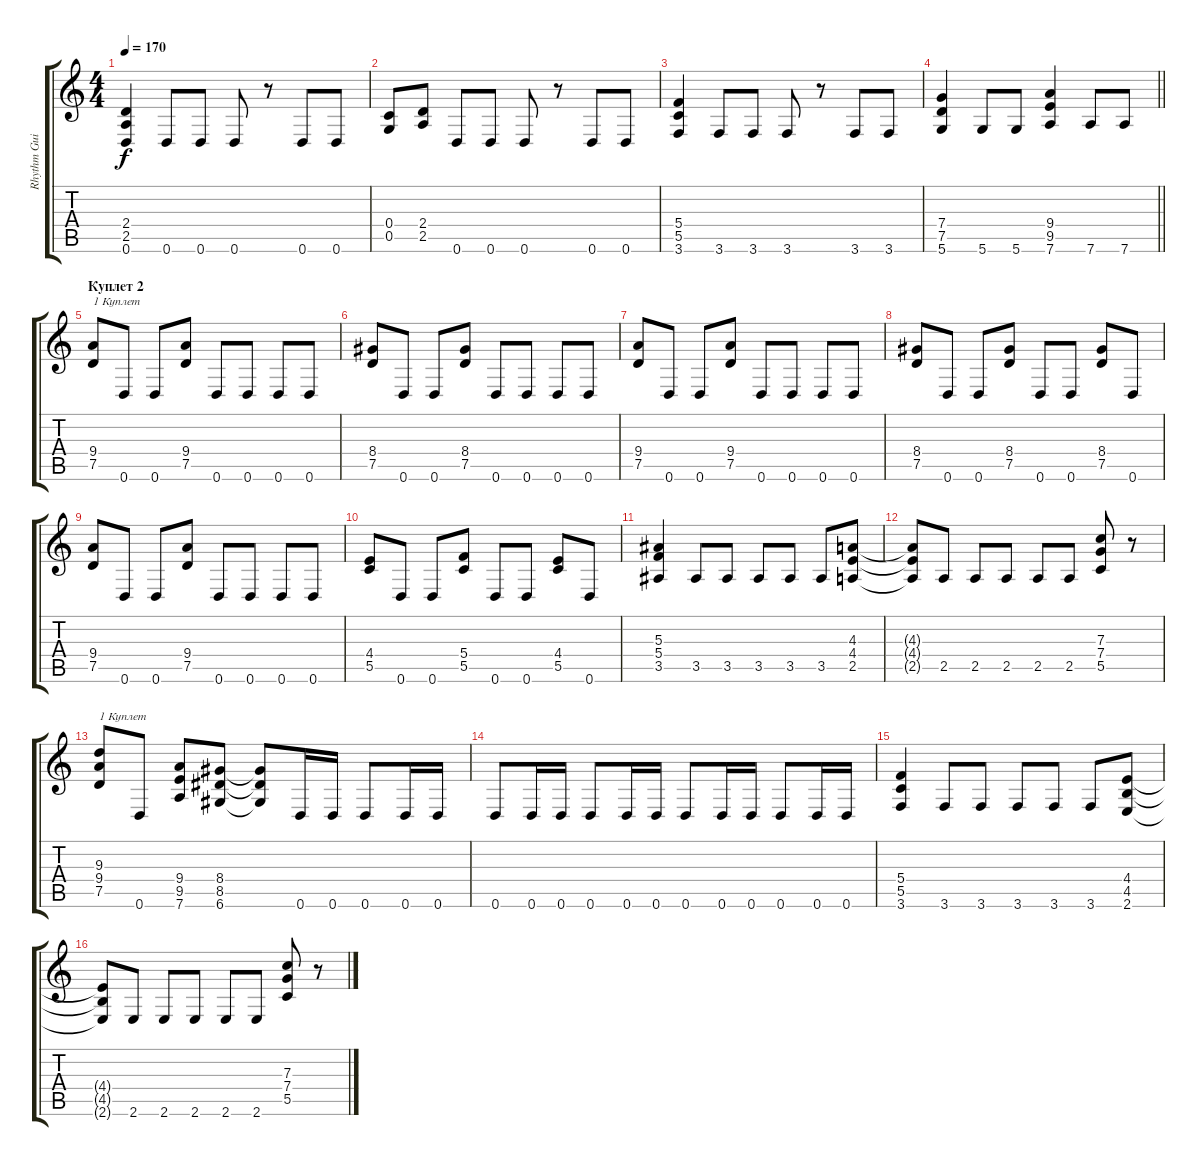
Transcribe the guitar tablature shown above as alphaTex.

\track ("Rhythm Guitar" "Rhythm Gui") {instrument distortionguitar}
\staff {score tabs}
\tuning (D4 A3 F3 C3 G2 D2) {hide}
\ts (4 4)
\tempo 170
\clef g2
\ks c
(2.4 2.5 0.6).4{dy f} 0.6.8 0.6.8 0.6.8 r.8 0.6.8 0.6.8 |
(0.4 0.5).8 (2.4 2.5).8 0.6.8 0.6.8 0.6.8 r.8 0.6.8 0.6.8 |
(5.4 5.5 3.6).4 3.6.8 3.6.8 3.6.8 r.8 3.6.8 3.6.8 |
\barLineRight lightlight
(7.4 7.5 5.6).4 5.6.8 5.6.8 (9.4 9.5 7.6).4 7.6.8 7.6.8 |
\section ("" "Куплет 2")
(9.4 7.5).8{txt "1 Куплет"} 0.6.8 0.6.8 (9.4 7.5).8 0.6.8 0.6.8 0.6.8 0.6.8 |
(8.4 7.5).8 0.6.8 0.6.8 (8.4 7.5).8 0.6.8 0.6.8 0.6.8 0.6.8 |
(9.4 7.5).8 0.6.8 0.6.8 (9.4 7.5).8 0.6.8 0.6.8 0.6.8 0.6.8 |
(8.4 7.5).8 0.6.8 0.6.8 (8.4 7.5).8 0.6.8 0.6.8 (8.4 7.5).8 0.6.8 |
(9.4 7.5).8 0.6.8 0.6.8 (9.4 7.5).8 0.6.8 0.6.8 0.6.8 0.6.8 |
(4.4 5.5).8 0.6.8 0.6.8 (5.4 5.5).8 0.6.8 0.6.8 (4.4 5.5).8 0.6.8 |
(5.3 5.4 3.5).4 3.5.8 3.5.8 3.5.8 3.5.8 3.5.8 (4.3 4.4 2.5).8 |
(4.3{t} 4.4{t} 2.5{t}).8 2.5.8 2.5.8 2.5.8 2.5.8 2.5.8 (7.3 7.4 5.5).8 r.8 |
(9.3 9.4 7.5).8{txt "1 Куплет"} 0.6.8 (9.4 9.5 7.6).8 (8.4 8.5 6.6).8 (8.4{t} 8.5{t} 6.6{t}).8 0.6.16 0.6.16 0.6.8 0.6.16 0.6.16 |
0.6.8 0.6.16 0.6.16 0.6.8 0.6.16 0.6.16 0.6.8 0.6.16 0.6.16 0.6.8 0.6.16 0.6.16 |
(5.4 5.5 3.6).4 3.6.8 3.6.8 3.6.8 3.6.8 3.6.8 (4.4 4.5 2.6).8 |
(4.4{t} 4.5{t} 2.6{t}).8 2.6.8 2.6.8 2.6.8 2.6.8 2.6.8 (7.3 7.4 5.5).8 r.8
